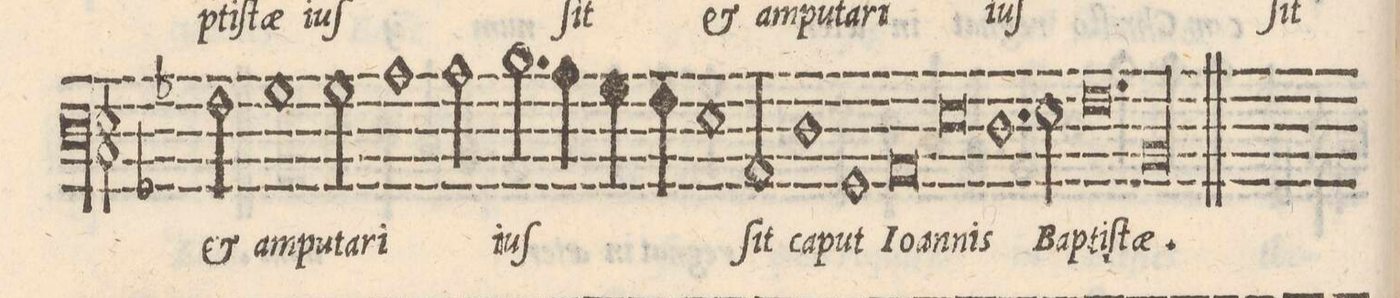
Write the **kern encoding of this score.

**kern	**text
*I"BASSVS	*
*clefF3	*
*k[b-]	*
*met(C|)	*
*M2/1	*
2A\	et
1B-	am-
=38-	=38-
2B-\	-pu-
1c	-ta-
2c\	-ri
=39-	=39-
2.d\	iuſ-
4c\	.
4B-\	.
4A\	.
1G\	.
=40-	=40-
2C/	-ſit
1F	ca-
=41-	=41-
1BB-	-put
0C	Io-
=42-	=42-
0G	-an-
=43-	=43-
1.F	-nis
=44-	=44-
2G\	Bap-
0.A	-ti-
=45-	=45-
=46-	=46-
0Dl	-ſtae.
==	==
*-	*-
